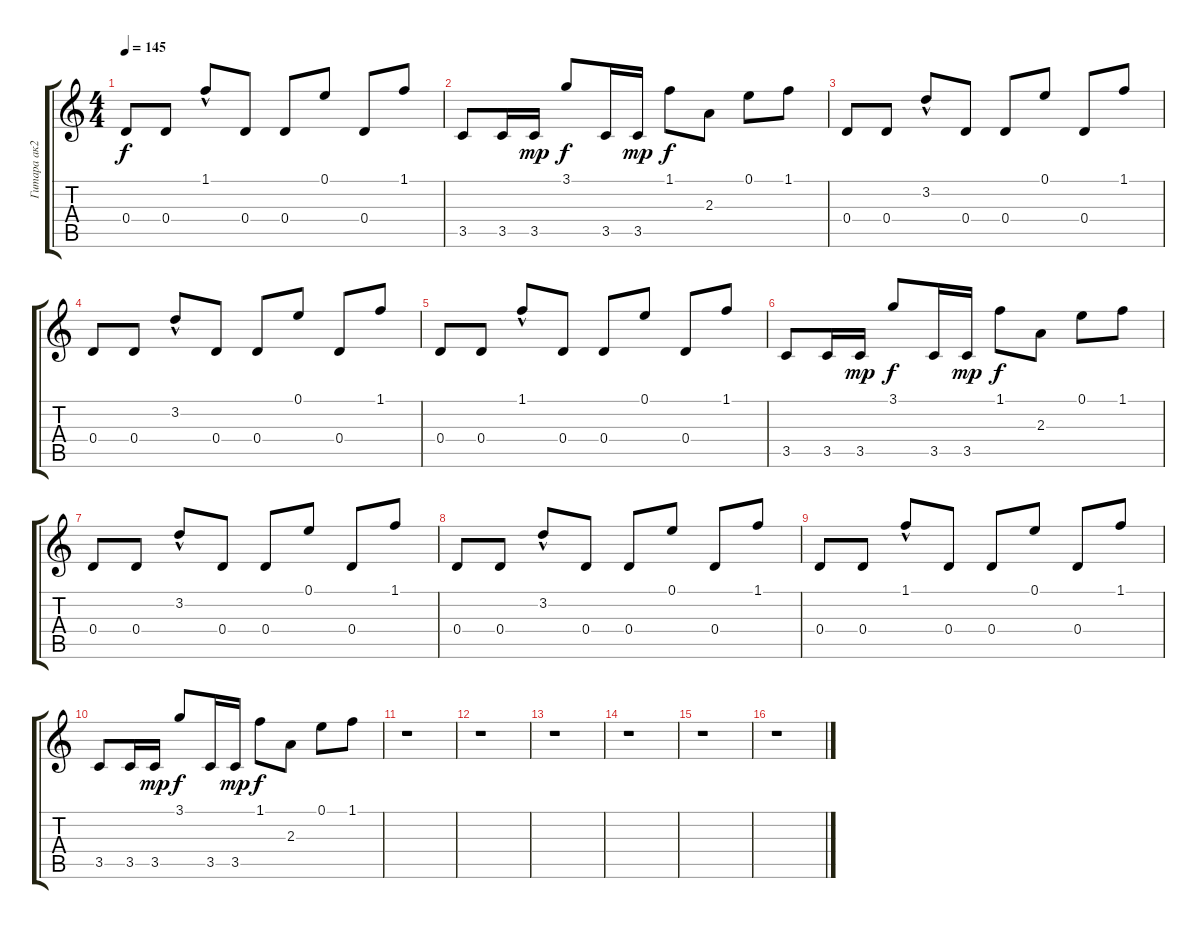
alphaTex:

\track ("Гитара ак2" "Гитара ак2") {instrument electricguitarclean}
\staff {score tabs}
\tuning (E4 B3 G3 D3 A2 E2) {hide}
\ts (4 4)
\tempo 145
\clef g2
\ks c
0.4.8{dy f} 0.4.8 1.1{hac}.8 0.4.8 0.4.8 0.1.8 0.4.8 1.1.8 |
3.5.8 3.5.16 3.5.16{dy mp} 3.1.8{dy f} 3.5.16 3.5.16{dy mp} 1.1.8{dy f} 2.3.8 0.1.8 1.1.8 |
0.4.8 0.4.8 3.2{hac}.8 0.4.8 0.4.8 0.1.8 0.4.8 1.1.8 |
0.4.8 0.4.8 3.2{hac}.8 0.4.8 0.4.8 0.1.8 0.4.8 1.1.8 |
0.4.8 0.4.8 1.1{hac}.8 0.4.8 0.4.8 0.1.8 0.4.8 1.1.8 |
3.5.8 3.5.16 3.5.16{dy mp} 3.1.8{dy f} 3.5.16 3.5.16{dy mp} 1.1.8{dy f} 2.3.8 0.1.8 1.1.8 |
0.4.8 0.4.8 3.2{hac}.8 0.4.8 0.4.8 0.1.8 0.4.8 1.1.8 |
0.4.8 0.4.8 3.2{hac}.8 0.4.8 0.4.8 0.1.8 0.4.8 1.1.8 |
0.4.8 0.4.8 1.1{hac}.8 0.4.8 0.4.8 0.1.8 0.4.8 1.1.8 |
3.5.8 3.5.16 3.5.16{dy mp} 3.1.8{dy f} 3.5.16 3.5.16{dy mp} 1.1.8{dy f} 2.3.8 0.1.8 1.1.8 |
r.1 |
r.1 |
r.1 |
r.1 |
r.1 |
r.1
